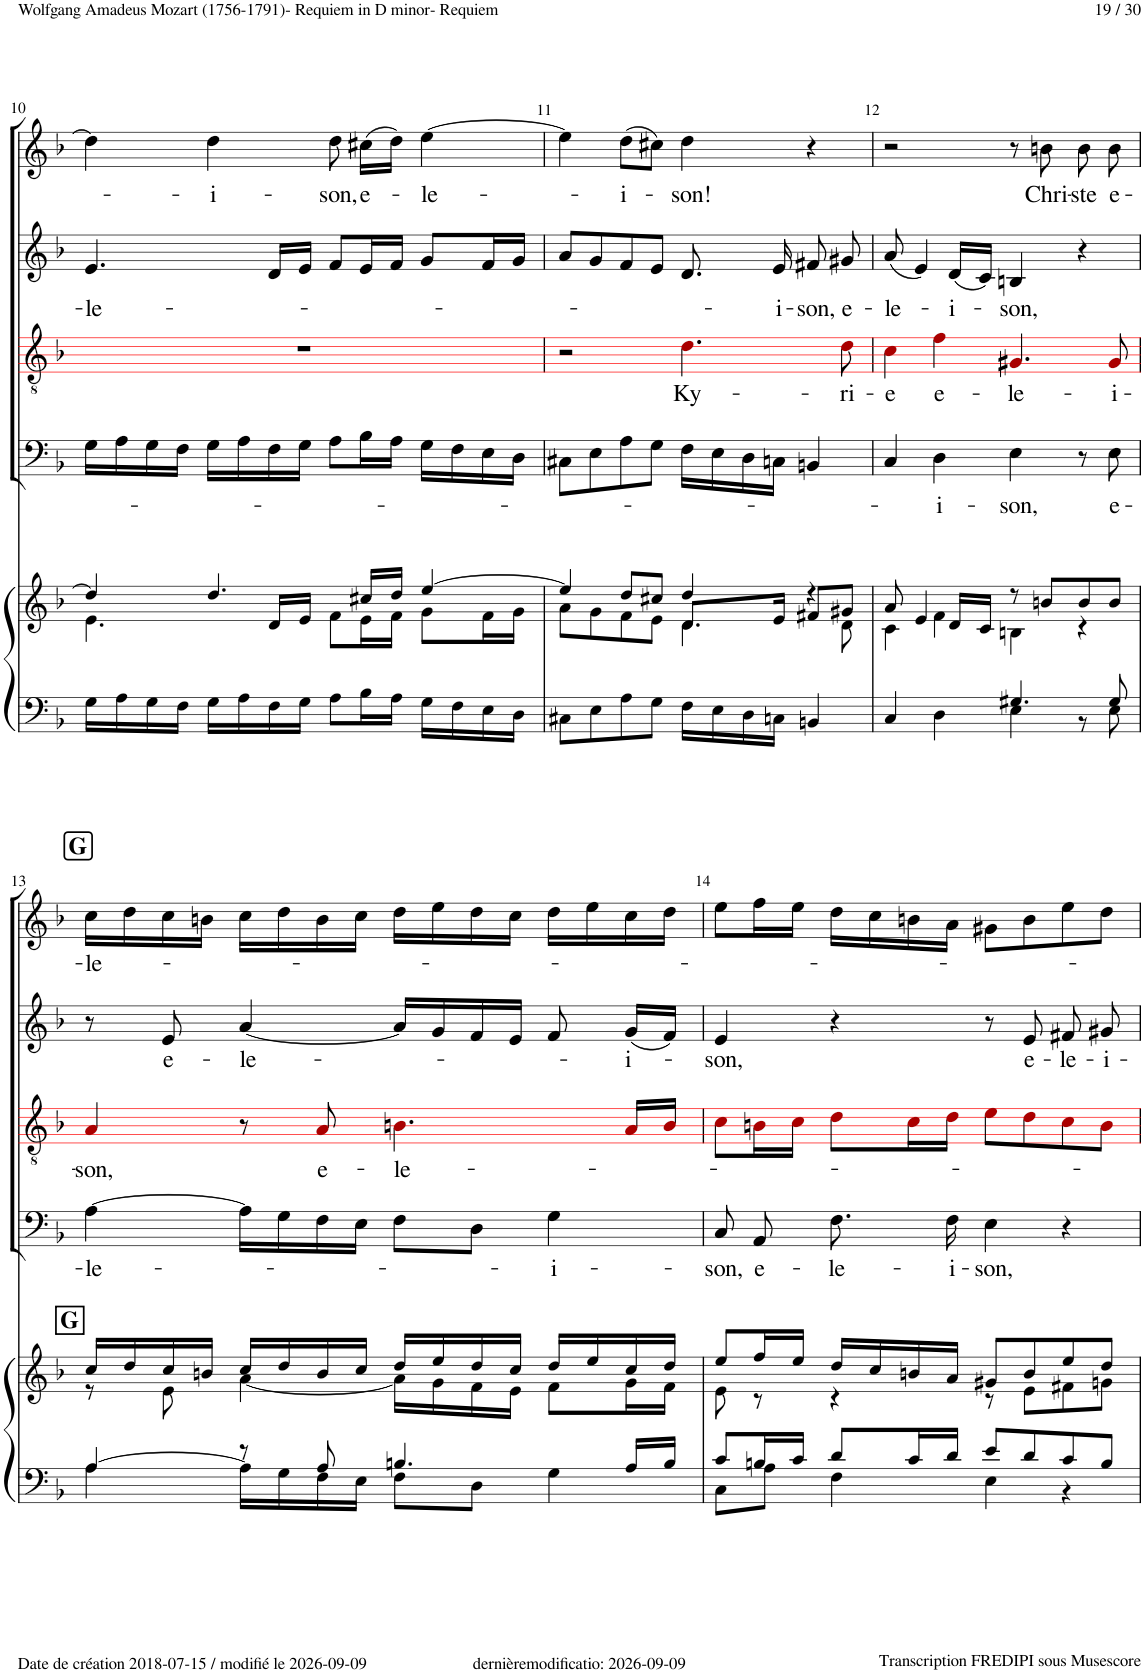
**kern	**kern	**kern	**text	**kern	**text	**kern	**text	**kern	**text
*part5	*part5	*part4	*part4	*part3	*part3	*part2	*part2	*part1	*part1
*staff6	*staff5	*staff4	*staff4	*staff3	*staff3	*staff2	*staff2	*staff1	*staff1
*I"Piano	*	*I"Basso Chorus	*	*I"Tenor Chorus	*	*I"Alto Chorus	*	*I"Soprano Chorus	*
*I'Pno	*	*I'Ch	*	*	*	*I'Ch	*	*I'Ch	*
!!LO:PB:g=z
*clefF4	*clefG2	*clefF4	*	*clefGv2	*	*clefG2	*	*clefG2	*
*	*	*	*	*ITrd8c14	*	*	*	*	*
*k[b-]	*k[b-]	*k[b-]	*	*k[b-]	*	*k[b-]	*	*k[b-]	*
*M4/4	*M4/4	*M4/4	*	*M4/4	*	*M4/4	*	*M4/4	*
*met(c)	*met(c)	*met(c)	*	*met(c)	*	*met(c)	*	*met(c)	*
=10	=10	=10	=10	=10	=10	=10	=10	=10	=10
*	*^	*	*	*	*	*	*	*	*
!	!	!	!	!	!	!	!	!LO:LY:b	!	!
16G\LL	4dd/]	4.e\	16G!\LL	.	1r	.	4.e!/	-le-	4dd!\]	.
16A\	.	.	16A!\	.	.	.	.	.	.	.
16G\	.	.	16G!\	.	.	.	.	.	.	.
16F\JJ	.	.	16F!\JJ	.	.	.	.	.	.	.
!	!	!	!	!	!	!	!	!	!	!LO:LY:b
16G\LL	4.dd/	.	16G!\LL	.	.	.	.	.	4dd!\	-i-
16A\	.	.	16A!\	.	.	.	.	.	.	.
16F\	.	16d/LL	16F!\	.	.	.	16d!/LL	.	.	.
16G\JJ	.	16e/JJ	16G!\JJ	.	.	.	16e!/JJ	.	.	.
!	!	!	!	!	!	!	!	!	!	!LO:LY:b
8A\L	.	8f\L	8A!\L	.	.	.	8f!/L	.	8dd!\	-son,
!	!	!	!	!	!	!	!	!	!	!LO:LY:b
16B-\L	16cc#X/LL	16e\L	16B-!\L	.	.	.	16e!/L	.	(16cc#X!\LL	e-
16A\JJ	16dd/JJ	16f\JJ	16A!\JJ	.	.	.	16f!/JJ	.	16dd!\JJ)	.
!	!	!	!	!	!	!	!	!	!	!LO:LY:b
16G\LL	[4ee/	8g\L	16G!\LL	.	.	.	8g!/L	.	[4ee!\	-le-
16F\	.	.	16F!\	.	.	.	.	.	.	.
16E\	.	16f\L	16E!\	.	.	.	16f!/L	.	.	.
16D\JJ	.	16g\JJ	16D!\JJ	.	.	.	16g!/JJ	.	.	.
=11	=11	=11	=11	=11	=11	=11	=11	=11	=11	=11
*	*	*^	*	*	*	*	*	*	*	*
8C#X\L	4ee/]	8a\L	2ryy	8C#X!\L	.	2r	.	8a!/L	.	4ee!\]	.
8E\	.	8g\	.	8E!\	.	.	.	8g!/	.	.	.
!	!	!	!	!	!	!	!	!	!	!	!LO:LY:b
8A\	8dd/L	8f\	.	8A!\	.	.	.	8f!/	.	(8dd!\L	i-
8G\J	8cc#X/J	8e\J	.	8G!\J	.	.	.	8e!/J	.	8cc#X!\J)	.
!	!	!	!	!	!	!	!LO:LY:b	!	!	!	!LO:LY:b
16F\LL	4dd/	8.d/L	4.d\	16F!\LL	.	4.d!i\	Ky-	8.d!/	.	4dd!\	-son!
16E\	.	.	.	16E!\	.	.	.	.	.	.	.
16D\	.	.	.	16D!\	.	.	.	.	.	.	.
!	!	!	!	!	!	!	!	!	!LO:LY:b	!	!
16Cn\JJ	.	16e/Jk	.	16Cn!\JJ	.	.	.	16e!/	-i-	.	.
!	!	!	!	!	!	!	!	!	!LO:LY:b	!	!
4BBn/	4r	8f#X/L	.	4BBn!/	.	.	.	8f#X!/	-son,	4r	.
!	!	!	!	!	!	!	!LO:LY:b	!	!LO:LY:b	!	!
.	.	8g#X/J	8d\	.	.	8d!i\	-ri-	8g#X!/	e-	.	.
=12	=12	=12	=12	=12	=12	=12	=12	=12	=12	=12	=12
*^	*	*	*	*	*	*	*	*	*	*	*
!	!	!	!	!	!	!	!	!LO:LY:b	!	!LO:LY:b	!	!
*	*	*	*v	*v	*	*	*	*	*	*	*	*
4C/	4ryy	8a/	4c\	4C!/	.	4c!i\	-e	(8a!/	-le-	2r	.
.	.	4e/	.	.	.	.	.	4e!/)	.	.	.
!	!	!	!	!	!LO:LY:b	!	!LO:LY:b	!	!	!	!
4D\	4ryy	.	4f\	4D!\	-i-	4f!i\	e-	.	.	.	.
!	!	!	!	!	!	!	!	!	!LO:LY:b	!	!
.	.	16d/LL	.	.	.	.	.	(16d!/LL	-i-	.	.
.	.	16c/JJ	.	.	.	.	.	16c!/JJ)	.	.	.
!	!	!	!	!	!LO:LY:b	!	!LO:LY:b	!	!LO:LY:b	!	!
4.G#X/	4E\	8r	4Bn\	4E!\	-son,	4.G#X!i/	-le-	4Bn!/	-son,	8r	.
!	!	!	!	!	!	!	!	!	!	!	!LO:LY:b
.	.	8bn/L	.	.	.	.	.	.	.	8bn!\	Chri-
!	!	!	!	!	!	!	!	!	!	!	!LO:LY:b
.	8r	8b/	4r	8r	.	.	.	4r	.	8b!\	-ste
!	!	!	!	!	!LO:LY:b	!	!LO:LY:b	!	!	!	!LO:LY:b
8G#/	8E\	8b/J	.	8E!\	e-	8G#!i/	-i-	.	.	8b!\	e-
!!LO:LB:g=z
=13	=13	=13	=13	=13	=13	=13	=13	=13	=13	=13	=13
!	!	!LO:TX:a:B:t=G	!	!	!	!	!	!	!	!	!
!	!	!	!	!	!LO:LY:b	!	!LO:LY:b	!	!	!	!LO:LY:b
4A\	[4A/	16cc/LL	8r	[4A!\	-le-	4A!i/	-son,	8r	.	16cc!\LL	-le-
.	.	16dd/	.	.	.	.	.	.	.	16dd!\	.
!	!	!	!	!	!	!	!	!	!LO:LY:b	!	!
.	.	16cc/	8e\	.	.	.	.	8e!/	e-	16cc!\	.
.	.	16bn/JJ	.	.	.	.	.	.	.	16bn!\JJ	.
!	!	!	!	!	!	!	!	!	!LO:LY:b	!	!
8r	16A\LL]	16cc/LL	[4a\	16A!\LL]	.	8r	.	[4a!/	-le-	16cc!\LL	.
.	16G\	16dd/	.	16G!\	.	.	.	.	.	16dd!\	.
!	!	!	!	!	!	!	!LO:LY:b	!	!	!	!
8A/	16F\	16b/	.	16F!\	.	8A!i/	e-	.	.	16b!\	.
.	16E\JJ	16cc/JJ	.	16E!\JJ	.	.	.	.	.	16cc!\JJ	.
!	!	!	!	!	!	!	!LO:LY:b	!	!	!	!
4.Bn/	8F\L	16dd/LL	16a\LL]	8F!\L	.	4.Bn!i\	-le-	16a!/LL]	.	16dd!\LL	.
.	.	16ee/	16g\	.	.	.	.	16g!/	.	16ee!\	.
.	8D\J	16dd/	16f\	8D!\J	.	.	.	16f!/	.	16dd!\	.
.	.	16cc/JJ	16e\JJ	.	.	.	.	16e!/JJ	.	16cc!\JJ	.
!	!	!	!	!	!LO:LY:b	!	!	!	!	!	!
.	4G\	16dd/LL	8f\L	4G!\	-i-	.	.	8f!/	.	16dd!\LL	.
.	.	16ee/	.	.	.	.	.	.	.	16ee!\	.
!	!	!	!	!	!	!	!	!	!LO:LY:b	!	!
16A/LL	.	16cc/	16g\L	.	.	16A!i/LL	.	(16g!/LL	-i-	16cc!\	.
16B/JJ	.	16dd/JJ	16f\JJ	.	.	16B!i/JJ	.	16f!/JJ)	.	16dd!\JJ	.
=14	=14	=14	=14	=14	=14	=14	=14	=14	=14	=14	=14
!	!	!	!	!	!LO:LY:b	!	!	!	!LO:LY:b	!	!
8c/L	8C\L	8ee/L	8e\	8C!/	-son,	8c!i\L	.	4e!/	-son,	8ee!\L	.
!	!	!	!	!	!LO:LY:b	!	!	!	!	!	!
16Bn/L	8A\J	16ff/L	8r	8AA!/	e-	16Bn!i\L	.	.	.	16ff!\L	.
16c/JJ	.	16ee/JJ	.	.	.	16c!i\JJ	.	.	.	16ee!\JJ	.
!	!	!	!	!	!LO:LY:b	!	!	!	!	!	!
8d/L	4F\	16dd/LL	4r	8.F!\	-le-	8d!i\L	.	4r	.	16dd!\LL	.
.	.	16cc/	.	.	.	.	.	.	.	16cc!\	.
16c/L	.	16bn/	.	.	.	16c!i\L	.	.	.	16bn!\	.
!	!	!	!	!	!LO:LY:b	!	!	!	!	!	!
16d/JJ	.	16a/JJ	.	16F!\	-i-	16d!i\JJ	.	.	.	16a!\JJ	.
!	!	!	!	!	!LO:LY:b	!	!	!	!	!	!
8e/L	4E\	8g#X/L	8r	4E!\	-son,	8e!i\L	.	8r	.	8g#X!\L	.
!	!	!	!	!	!	!	!	!	!LO:LY:b	!	!
8d/	.	8b/	8e\L	.	.	8d!i\	.	8e!/	e-	8b!\	.
!	!	!	!	!	!	!	!	!	!LO:LY:b	!	!
8c/	4r	8ee/	8f#X\	4r	.	8c!i\	.	8f#X!/	-le-	8ee!\	.
!	!	!	!	!	!	!	!	!	!LO:LY:b	!	!
8B/J	.	8dd/J	8gn\J	.	.	8B!i\J	.	8g#X!/	-i-	8dd!\J	.
*v	*v	*	*	*	*	*	*	*	*	*	*
*	*v	*v	*	*	*	*	*	*	*	*
=	=	=	=	=	=	=	=	=	=
*-	*-	*-	*-	*-	*-	*-	*-	*-	*-
